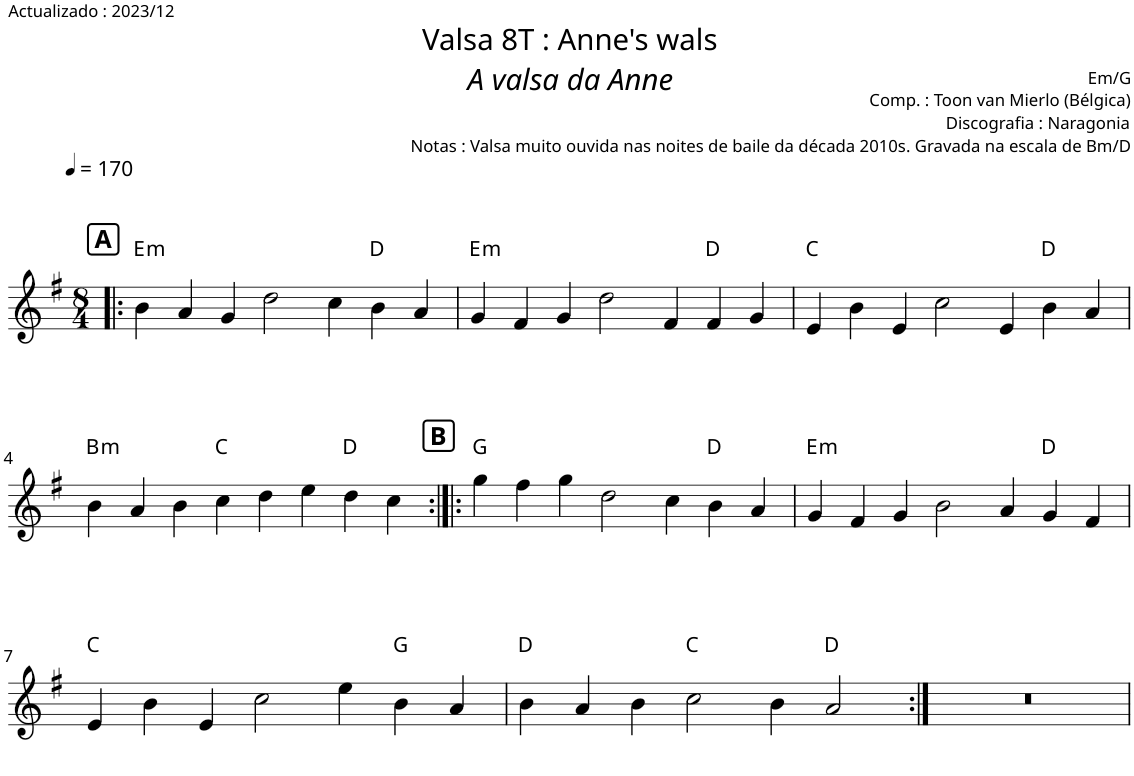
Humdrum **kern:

**kern	**harte
*part1	*part1
*staff1	*
*I"Piano	*
*I'Pno.	*
*clefG2	*
*k[f#]	*
*M8/4	*
*MM170	*
!!LO:REH:place=s1:a:B:cj:fs=12:t=A
=1!|:	=1!|:
!	!LO:H:kt=m
4b\	E:min
4a/	.
4g/	.
2dd\	.
4cc\	.
4b\	D:maj
4a/	.
=2	=2
!	!LO:H:kt=m
4g/	E:min
4f#/	.
4g/	.
2dd\	.
4f#/	.
4f#/	D:maj
4g/	.
=3	=3
4e/	C:maj
4b\	.
4e/	.
2cc\	.
4e/	.
4b\	D:maj
4a/	.
!!LO:LB:g=z
=4	=4
!	!LO:H:kt=m
4b\	B:min
4a/	.
4b\	.
4cc\	C:maj
4dd\	.
4ee\	.
4dd\	D:maj
4cc\	.
!!LO:REH:place=s1:a:B:cj:fs=12:t=B
=5:|!|:	=5:|!|:
4gg\	G:maj
4ff#\	.
4gg\	.
2dd\	.
4cc\	.
4b\	D:maj
4a/	.
=6	=6
!	!LO:H:kt=m
4g/	E:min
4f#/	.
4g/	.
2b\	.
4a/	.
4g/	D:maj
4f#/	.
!!LO:LB:g=z
=7	=7
4e/	C:maj
4b\	.
4e/	.
2cc\	.
4ee\	.
4b\	G:maj
4a/	.
=8	=8
4b\	D:maj
4a/	.
4b\	.
2cc\	C:maj
4b\	.
2a/	D:maj
=9:|!	=9:|!
0r	.
=	=
*-	*-
